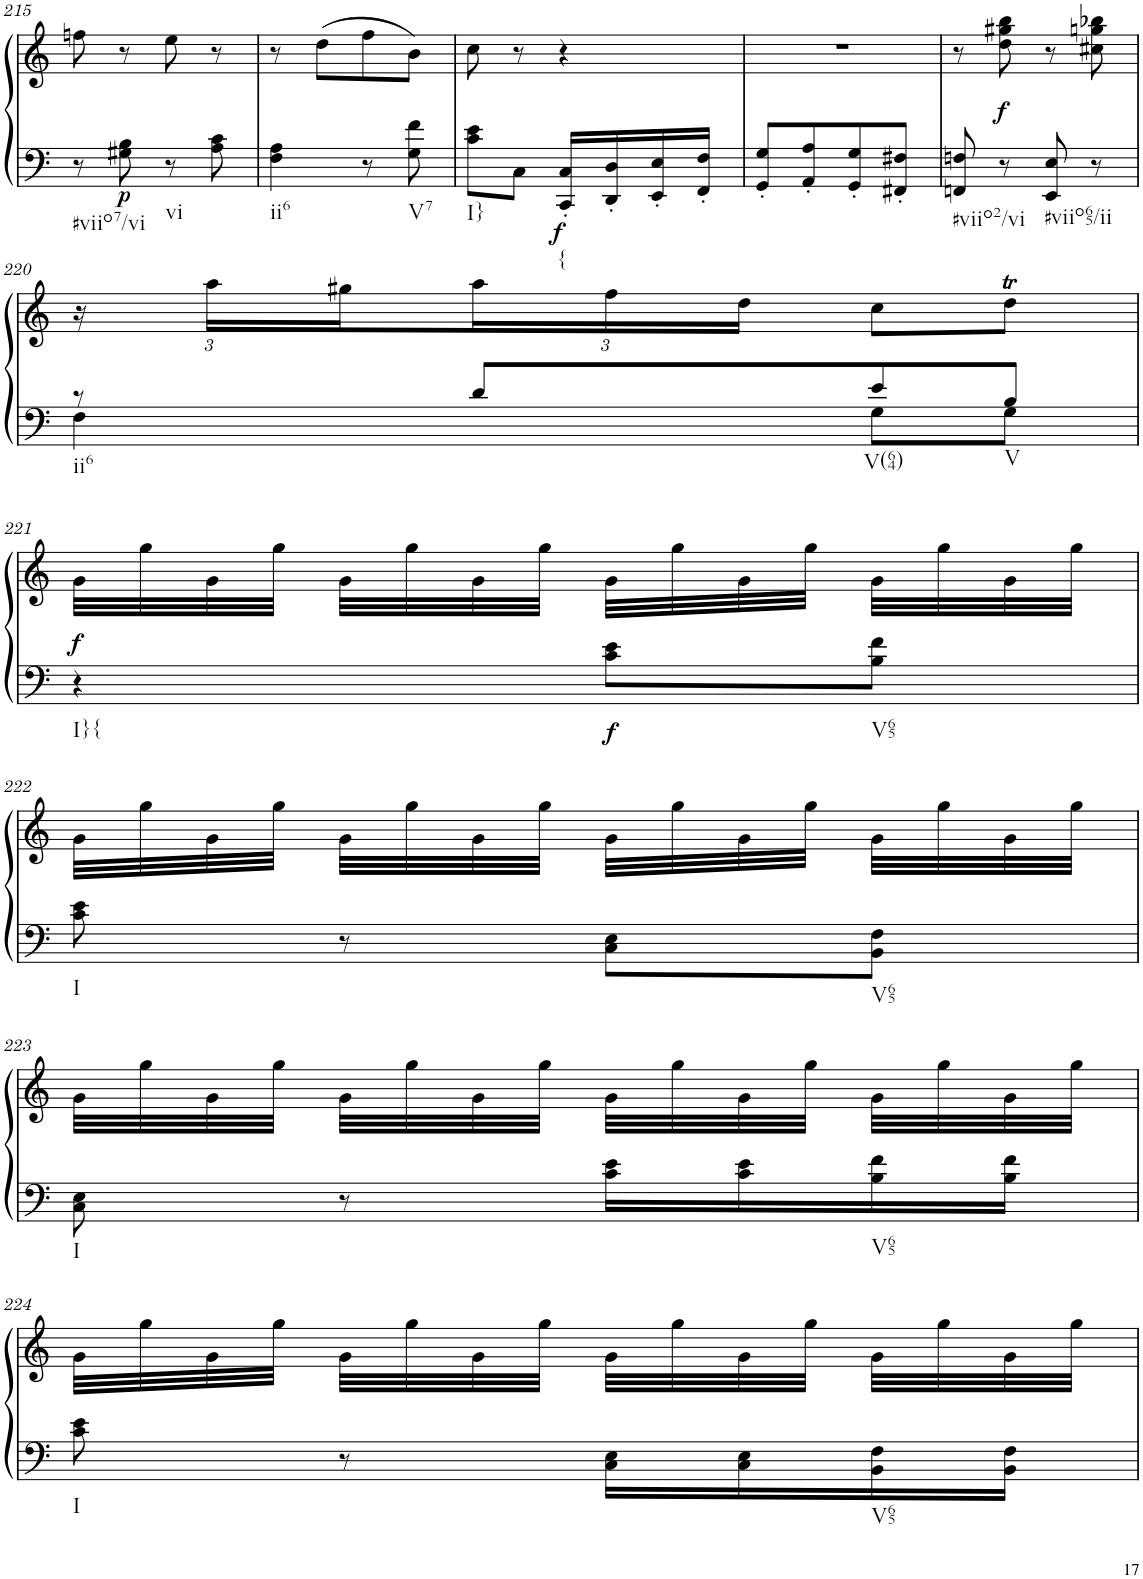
**kern	**kern	**dynam
*part1	*part1	*part1
*staff2	*staff1	*staff1/2
*I"Klavier linke Hand	*	*
!!LO:PB:g=z
*clefF4	*clefG2	*
*k[]	*k[]	*
*M2/4	*M2/4	*
=215	=215	=215
!LO:TX:b:t=#viio7/vi	!	!
8r	8ffn\	.
!	!	!LO:DY:b=2
8G#X\ 8B\	8r	p
!LO:TX:b:t=vi	!	!
8r	8ee\	.
8A\ 8c\	8r	.
=216	=216	=216
!LO:TX:b:t=ii6	!	!
4F\ 4A\	8r	.
.	(8dd\L	.
8r	8ff\	.
!LO:TX:b:t=V7	!	!
8G\ 8f\	8b\J)	.
=217	=217	=217
!LO:TX:b:t=I}	!	!
8c\ 8e\L	8cc\	.
8C\J	8r	.
!LO:TX:b:t={	!	!
!	!	!LO:DY:b=2
16CC/' 16C/'LL	4r	f
16DD/' 16D/'	.	.
16EE/' 16E/'	.	.
16FF/' 16F/'JJ	.	.
=218	=218	=218
8GG/' 8G/'L	2r	.
8AA/' 8A/'	.	.
8GG/' 8G/'	.	.
8FF#X/' 8F#X/'J	.	.
=219	=219	=219
!LO:TX:b:t=#viio2/vi	!	!
8FFn/ 8Fn/	8r	.
!	!	!LO:DY:b
8r	8dd\ 8gg#X\ 8bb\	f
!LO:TX:b:t=#viio65/ii	!	!
8EE/ 8E/	8r	.
8r	8cc#X\ 8ggn\ 8bb-X\	.
!!LO:LB:g=z
=220	=220	=220
*^	*	*
*	*	*Xbrackettup	*
!LO:TX:b:t=ii6	!	!	!
8r	4F\	24r	.
.	.	24aa\LL	.
.	.	24gg#X\	.
8d/L	.	24aa\	.
.	.	24ff\	.
.	.	24dd\JJ	.
!LO:TX:b:t=V(64)	!	!	!
8e/	8G\L	8cc\L	.
!LO:TX:b:t=V	!	!	!
8B/J	8G\J	8ddT\J	.
!!LO:LB:g=z
=221	=221	=221	=221
!LO:TX:b:t=I}{	!	!	!
!	!	!	!LO:DY:a=2
*v	*v	*	*
4r	32g\LLL	f
.	32gg\	.
.	32g\	.
.	32gg\JJJ	.
.	32g\LLL	.
.	32gg\	.
.	32g\	.
.	32gg\JJJ	.
!	!	!LO:DY:b=2
8c\ 8e\L	32g\LLL	f
.	32gg\	.
.	32g\	.
.	32gg\JJJ	.
!LO:TX:b:t=V65	!	!
8B\ 8f\J	32g\LLL	.
.	32gg\	.
.	32g\	.
.	32gg\JJJ	.
!!LO:LB:g=z
=222	=222	=222
!LO:TX:b:t=I	!	!
8c\ 8e\	32g\LLL	.
.	32gg\	.
.	32g\	.
.	32gg\JJJ	.
8r	32g\LLL	.
.	32gg\	.
.	32g\	.
.	32gg\JJJ	.
8C\ 8E\L	32g\LLL	.
.	32gg\	.
.	32g\	.
.	32gg\JJJ	.
!LO:TX:b:t=V65	!	!
8BB\ 8F\J	32g\LLL	.
.	32gg\	.
.	32g\	.
.	32gg\JJJ	.
!!LO:LB:g=z
=223	=223	=223
!LO:TX:b:t=I	!	!
8C\ 8E\	32g\LLL	.
.	32gg\	.
.	32g\	.
.	32gg\JJJ	.
8r	32g\LLL	.
.	32gg\	.
.	32g\	.
.	32gg\JJJ	.
16c\ 16e\LL	32g\LLL	.
.	32gg\	.
16c\ 16e\	32g\	.
.	32gg\JJJ	.
!LO:TX:b:t=V65	!	!
16B\ 16f\	32g\LLL	.
.	32gg\	.
16B\ 16f\JJ	32g\	.
.	32gg\JJJ	.
!!LO:LB:g=z
=224	=224	=224
!LO:TX:b:t=I	!	!
8c\ 8e\	32g\LLL	.
.	32gg\	.
.	32g\	.
.	32gg\JJJ	.
8r	32g\LLL	.
.	32gg\	.
.	32g\	.
.	32gg\JJJ	.
16C\ 16E\LL	32g\LLL	.
.	32gg\	.
16C\ 16E\	32g\	.
.	32gg\JJJ	.
!LO:TX:b:t=V65	!	!
16BB\ 16F\	32g\LLL	.
.	32gg\	.
16BB\ 16F\JJ	32g\	.
.	32gg\JJJ	.
=	=	=
*-	*-	*-
